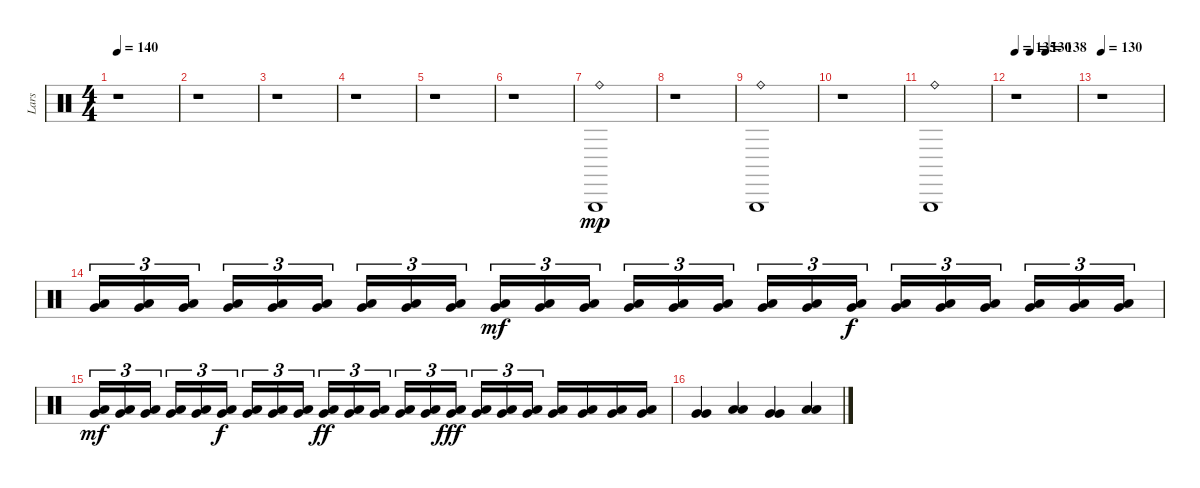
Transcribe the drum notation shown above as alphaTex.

\track ("Lars" "Lars") {instrument percussion}
\staff {score}
\articulation defaults
\ts (4 4)
\tempo 140
\clef neutral
\ks c
r.1{dy f} |
r.1 |
r.1 |
r.1 |
r.1 |
r.1 |
("Triangle (hit)" "Ride (bell)").1{dy mp} |
r.1 |
("Triangle (hit)" "Ride (bell)").1 |
r.1 |
("Triangle (hit)" "Ride (bell)").1 |
\tempo 135
\tempo (130 0.25)
\tempo (138 0.5)
r.1 |
\tempo 130
r.1 |
("Low Floor Tom (hit)" "Very Low Tom (hit)").16{tu (3 2) volume 9} ("Low Floor Tom (hit)" "Very Low Tom (hit)").16{tu (3 2)} ("Low Floor Tom (hit)" "Very Low Tom (hit)").16{tu (3 2)} ("Low Floor Tom (hit)" "Very Low Tom (hit)").16{tu (3 2)} ("Low Floor Tom (hit)" "Very Low Tom (hit)").16{tu (3 2)} ("Low Floor Tom (hit)" "Very Low Tom (hit)").16{tu (3 2)} ("Low Floor Tom (hit)" "Very Low Tom (hit)").16{tu (3 2)} ("Low Floor Tom (hit)" "Very Low Tom (hit)").16{tu (3 2)} ("Low Floor Tom (hit)" "Very Low Tom (hit)").16{tu (3 2)} ("Low Floor Tom (hit)" "Very Low Tom (hit)").16{tu (3 2) dy mf} ("Low Floor Tom (hit)" "Very Low Tom (hit)").16{tu (3 2)} ("Low Floor Tom (hit)" "Very Low Tom (hit)").16{tu (3 2)} ("Low Floor Tom (hit)" "Very Low Tom (hit)").16{tu (3 2)} ("Low Floor Tom (hit)" "Very Low Tom (hit)").16{tu (3 2)} ("Low Floor Tom (hit)" "Very Low Tom (hit)").16{tu (3 2)} ("Low Floor Tom (hit)" "Very Low Tom (hit)").16{tu (3 2)} ("Low Floor Tom (hit)" "Very Low Tom (hit)").16{tu (3 2)} ("Low Floor Tom (hit)" "Very Low Tom (hit)").16{tu (3 2) dy f} ("Low Floor Tom (hit)" "Very Low Tom (hit)").16{tu (3 2)} ("Low Floor Tom (hit)" "Very Low Tom (hit)").16{tu (3 2)} ("Low Floor Tom (hit)" "Very Low Tom (hit)").16{tu (3 2)} ("Low Floor Tom (hit)" "Very Low Tom (hit)").16{tu (3 2)} ("Low Floor Tom (hit)" "Very Low Tom (hit)").16{tu (3 2)} ("Low Floor Tom (hit)" "Very Low Tom (hit)").16{tu (3 2)} |
("Low Floor Tom (hit)" "Very Low Tom (hit)").16{tu (3 2) dy mf volume 16} ("Low Floor Tom (hit)" "Very Low Tom (hit)").16{tu (3 2)} ("Low Floor Tom (hit)" "Very Low Tom (hit)").16{tu (3 2)} ("Low Floor Tom (hit)" "Very Low Tom (hit)").16{tu (3 2)} ("Low Floor Tom (hit)" "Very Low Tom (hit)").16{tu (3 2)} ("Low Floor Tom (hit)" "Very Low Tom (hit)").16{tu (3 2) dy f} ("Low Floor Tom (hit)" "Very Low Tom (hit)").16{tu (3 2)} ("Low Floor Tom (hit)" "Very Low Tom (hit)").16{tu (3 2)} ("Low Floor Tom (hit)" "Very Low Tom (hit)").16{tu (3 2)} ("Low Floor Tom (hit)" "Very Low Tom (hit)").16{tu (3 2) dy ff} ("Low Floor Tom (hit)" "Very Low Tom (hit)").16{tu (3 2)} ("Low Floor Tom (hit)" "Very Low Tom (hit)").16{tu (3 2)} ("Low Floor Tom (hit)" "Very Low Tom (hit)").16{tu (3 2)} ("Low Floor Tom (hit)" "Very Low Tom (hit)").16{tu (3 2)} ("Low Floor Tom (hit)" "Very Low Tom (hit)").16{tu (3 2) dy fff} ("Low Floor Tom (hit)" "Very Low Tom (hit)").16{tu (3 2)} ("Low Floor Tom (hit)" "Very Low Tom (hit)").16{tu (3 2)} ("Low Floor Tom (hit)" "Very Low Tom (hit)").16{tu (3 2)} ("Low Floor Tom (hit)" "Very Low Tom (hit)").16 ("Low Floor Tom (hit)" "Very Low Tom (hit)").16 ("Low Floor Tom (hit)" "Very Low Tom (hit)").16 ("Low Floor Tom (hit)" "Very Low Tom (hit)").16 |
("Very Low Tom (hit)" "Very Low Tom (hit)").4{volume 16} ("Low Floor Tom (hit)" "Low Floor Tom (hit)").4 ("Very Low Tom (hit)" "Very Low Tom (hit)").4 ("Low Floor Tom (hit)" "Low Floor Tom (hit)").4
